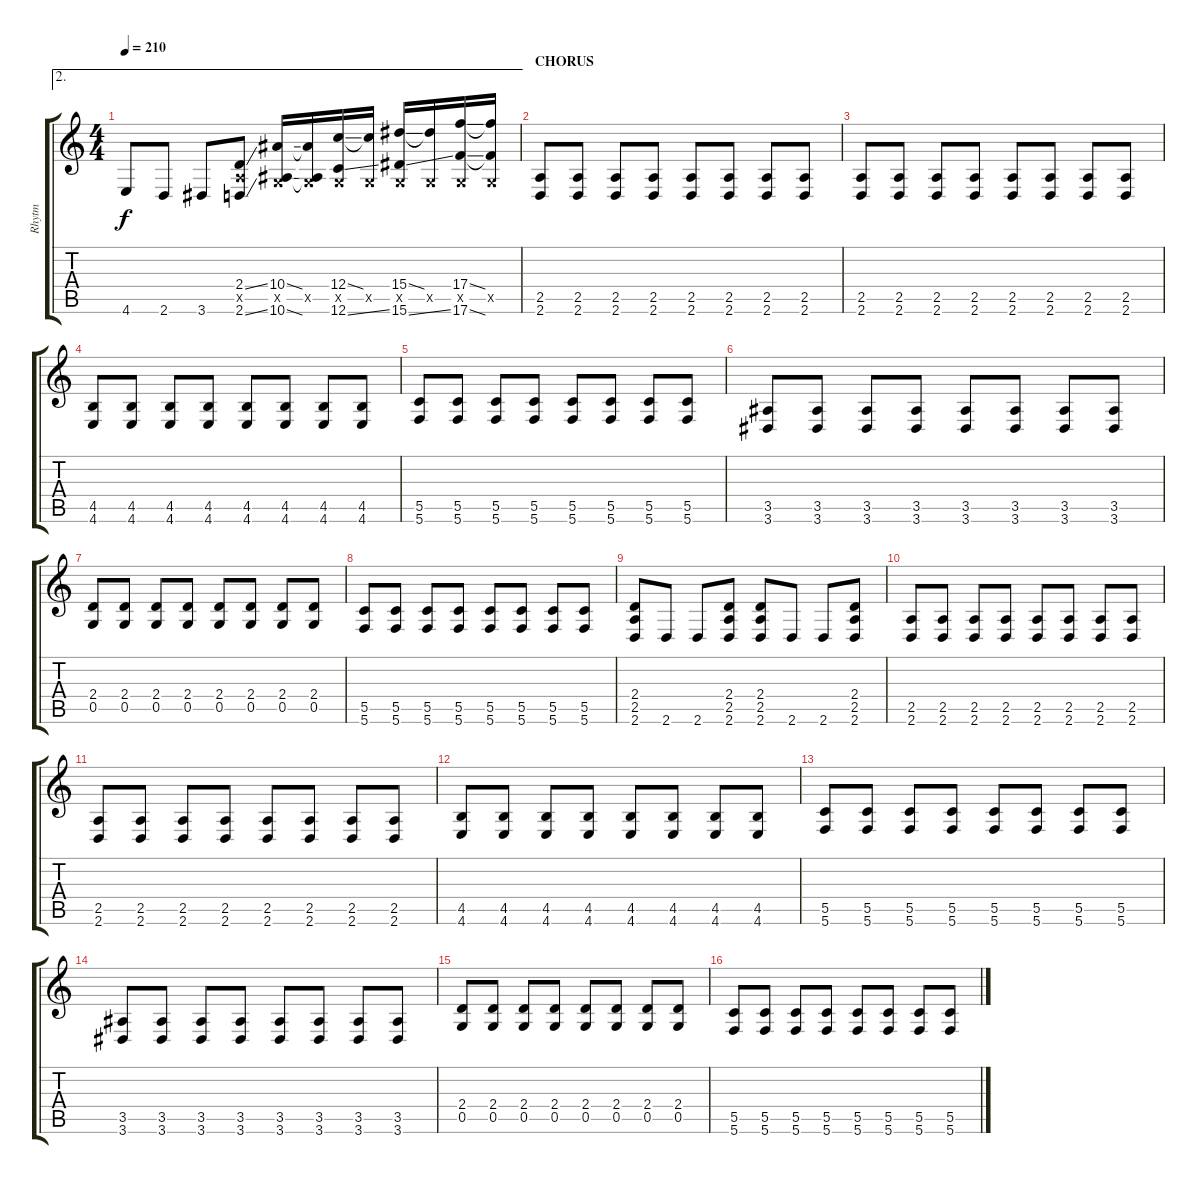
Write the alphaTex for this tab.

\track ("Rhytm" "Rhytm") {instrument distortionguitar}
\staff {score tabs}
\tuning (D4 A3 F3 C3 G2 C2) {hide}
\ae 2
\ts (4 4)
\tempo 210
\clef g2
\ks c
4.6{t}.8{dy f} 2.6.8 3.6.8 (2.4{ss} 2.5{x} 2.6{ss}).8 (10.4{ss} 0.5{x} 10.6{ss}).16 (10.4{t} 0.5{x} 10.6{t}).16 (12.4{ss} 0.5{x} 12.6{ss}).16 (12.4{t} 0.5{x}).16 (15.4{ss} 0.5{x} 15.6{ss}).16 (15.4{t} 0.5{x}).16 (17.4{ss} 0.5{x} 17.6{ss}).16 (17.4{t} 0.5{x} 17.6{t}).16 |
\section ("" "CHORUS")
(2.5 2.6).8 (2.5 2.6).8 (2.5 2.6).8 (2.5 2.6).8 (2.5 2.6).8 (2.5 2.6).8 (2.5 2.6).8 (2.5 2.6).8 |
(2.5 2.6).8 (2.5 2.6).8 (2.5 2.6).8 (2.5 2.6).8 (2.5 2.6).8 (2.5 2.6).8 (2.5 2.6).8 (2.5 2.6).8 |
(4.5 4.6).8 (4.5 4.6).8 (4.5 4.6).8 (4.5 4.6).8 (4.5 4.6).8 (4.5 4.6).8 (4.5 4.6).8 (4.5 4.6).8 |
(5.5 5.6).8 (5.5 5.6).8 (5.5 5.6).8 (5.5 5.6).8 (5.5 5.6).8 (5.5 5.6).8 (5.5 5.6).8 (5.5 5.6).8 |
(3.5 3.6).8 (3.5 3.6).8 (3.5 3.6).8 (3.5 3.6).8 (3.5 3.6).8 (3.5 3.6).8 (3.5 3.6).8 (3.5 3.6).8 |
(2.4 0.5).8 (2.4 0.5).8 (2.4 0.5).8 (2.4 0.5).8 (2.4 0.5).8 (2.4 0.5).8 (2.4 0.5).8 (2.4 0.5).8 |
(5.5 5.6).8 (5.5 5.6).8 (5.5 5.6).8 (5.5 5.6).8 (5.5 5.6).8 (5.5 5.6).8 (5.5 5.6).8 (5.5 5.6).8 |
(2.4 2.5 2.6).8 2.6.8 2.6.8 (2.4 2.5 2.6).8 (2.4 2.5 2.6).8 2.6.8 2.6.8 (2.4 2.5 2.6).8 |
(2.5 2.6).8 (2.5 2.6).8 (2.5 2.6).8 (2.5 2.6).8 (2.5 2.6).8 (2.5 2.6).8 (2.5 2.6).8 (2.5 2.6).8 |
(2.5 2.6).8 (2.5 2.6).8 (2.5 2.6).8 (2.5 2.6).8 (2.5 2.6).8 (2.5 2.6).8 (2.5 2.6).8 (2.5 2.6).8 |
(4.5 4.6).8 (4.5 4.6).8 (4.5 4.6).8 (4.5 4.6).8 (4.5 4.6).8 (4.5 4.6).8 (4.5 4.6).8 (4.5 4.6).8 |
(5.5 5.6).8 (5.5 5.6).8 (5.5 5.6).8 (5.5 5.6).8 (5.5 5.6).8 (5.5 5.6).8 (5.5 5.6).8 (5.5 5.6).8 |
(3.5 3.6).8 (3.5 3.6).8 (3.5 3.6).8 (3.5 3.6).8 (3.5 3.6).8 (3.5 3.6).8 (3.5 3.6).8 (3.5 3.6).8 |
(2.4 0.5).8 (2.4 0.5).8 (2.4 0.5).8 (2.4 0.5).8 (2.4 0.5).8 (2.4 0.5).8 (2.4 0.5).8 (2.4 0.5).8 |
(5.5 5.6).8 (5.5 5.6).8 (5.5 5.6).8 (5.5 5.6).8 (5.5 5.6).8 (5.5 5.6).8 (5.5 5.6).8 (5.5 5.6).8
